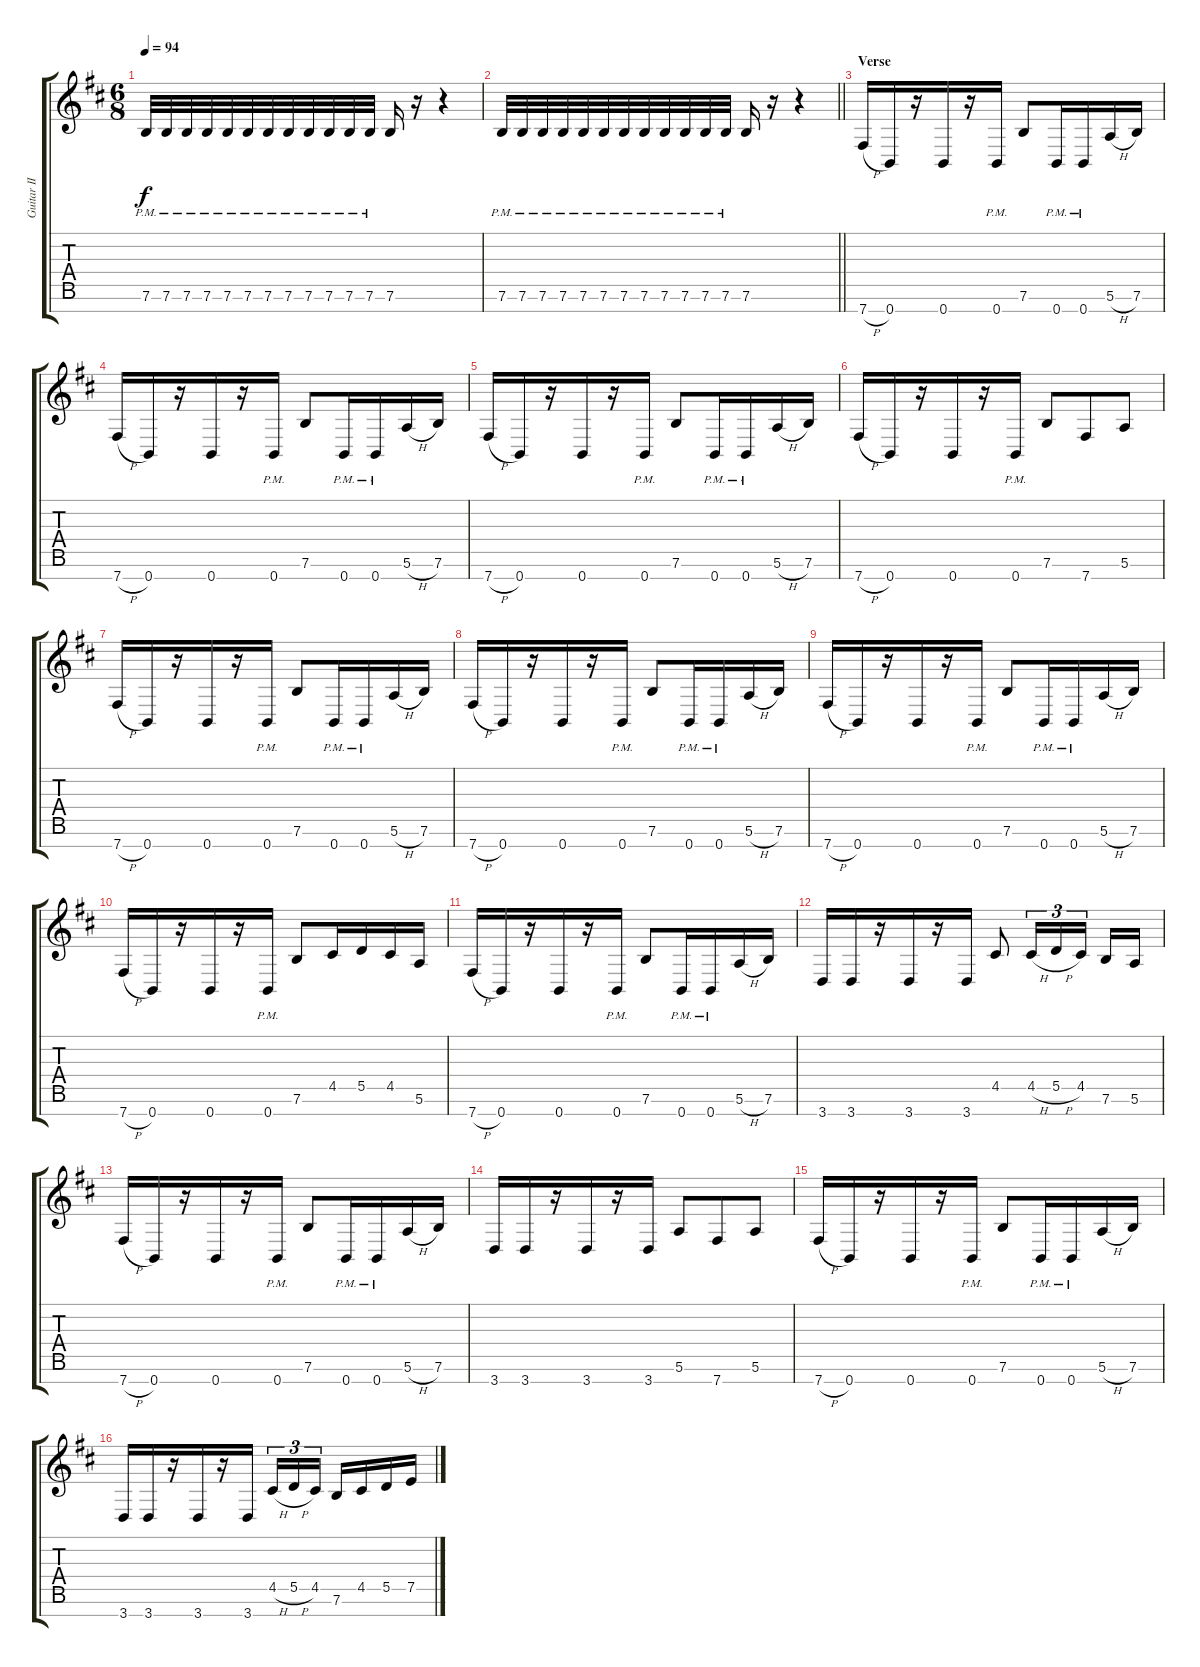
\track ("Guitar II" "Guitar II") {instrument distortionguitar}
\staff {score tabs}
\tuning (E4 B3 G3 D3 A2 E2 B1) {hide}
\ts (6 8)
\tempo 94
\clef g2
\ks bminor
7.6{pm}.32{dy f} 7.6{pm}.32 7.6{pm}.32 7.6{pm}.32 7.6{pm}.32 7.6{pm}.32 7.6{pm}.32 7.6{pm}.32 7.6{pm}.32 7.6{pm}.32 7.6{pm}.32 7.6{pm}.32 7.6.16 r.16 r.4 |
\barLineRight lightlight
7.6{pm}.32 7.6{pm}.32 7.6{pm}.32 7.6{pm}.32 7.6{pm}.32 7.6{pm}.32 7.6{pm}.32 7.6{pm}.32 7.6{pm}.32 7.6{pm}.32 7.6{pm}.32 7.6{pm}.32 7.6.16 r.16 r.4 |
\section ("" "Verse")
7.7{h}.16 0.7.16 r.16 0.7.16 r.16 0.7{pm}.16 7.6.8 0.7{pm}.16 0.7{pm}.16 5.6{h}.16 7.6.16 |
7.7{h}.16 0.7.16 r.16 0.7.16 r.16 0.7{pm}.16 7.6.8 0.7{pm}.16 0.7{pm}.16 5.6{h}.16 7.6.16 |
7.7{h}.16 0.7.16 r.16 0.7.16 r.16 0.7{pm}.16 7.6.8 0.7{pm}.16 0.7{pm}.16 5.6{h}.16 7.6.16 |
7.7{h}.16 0.7.16 r.16 0.7.16 r.16 0.7{pm}.16 7.6.8 7.7.8 5.6.8 |
7.7{h}.16 0.7.16 r.16 0.7.16 r.16 0.7{pm}.16 7.6.8 0.7{pm}.16 0.7{pm}.16 5.6{h}.16 7.6.16 |
7.7{h}.16 0.7.16 r.16 0.7.16 r.16 0.7{pm}.16 7.6.8 0.7{pm}.16 0.7{pm}.16 5.6{h}.16 7.6.16 |
7.7{h}.16 0.7.16 r.16 0.7.16 r.16 0.7{pm}.16 7.6.8 0.7{pm}.16 0.7{pm}.16 5.6{h}.16 7.6.16 |
7.7{h}.16 0.7.16 r.16 0.7.16 r.16 0.7{pm}.16 7.6.8 4.5.16 5.5.16 4.5.16 5.6.16 |
7.7{h}.16 0.7.16 r.16 0.7.16 r.16 0.7{pm}.16 7.6.8 0.7{pm}.16 0.7{pm}.16 5.6{h}.16 7.6.16 |
3.7.16 3.7.16 r.16 3.7.16 r.16 3.7.16 4.5.8 4.5{h}.16{tu (3 2)} 5.5{h}.16{tu (3 2)} 4.5.16{tu (3 2) beam splitsecondary} 7.6.16 5.6.16 |
7.7{h}.16 0.7.16 r.16 0.7.16 r.16 0.7{pm}.16 7.6.8 0.7{pm}.16 0.7{pm}.16 5.6{h}.16 7.6.16 |
3.7.16 3.7.16 r.16 3.7.16 r.16 3.7.16 5.6.8 7.7.8 5.6.8 |
7.7{h}.16 0.7.16 r.16 0.7.16 r.16 0.7{pm}.16 7.6.8 0.7{pm}.16 0.7{pm}.16 5.6{h}.16 7.6.16 |
3.7.16 3.7.16 r.16 3.7.16 r.16 3.7.16 4.5{h}.16{tu (3 2)} 5.5{h}.16{tu (3 2)} 4.5.16{tu (3 2) beam splitsecondary} 7.6.16 4.5.16 5.5.16 7.5.16
